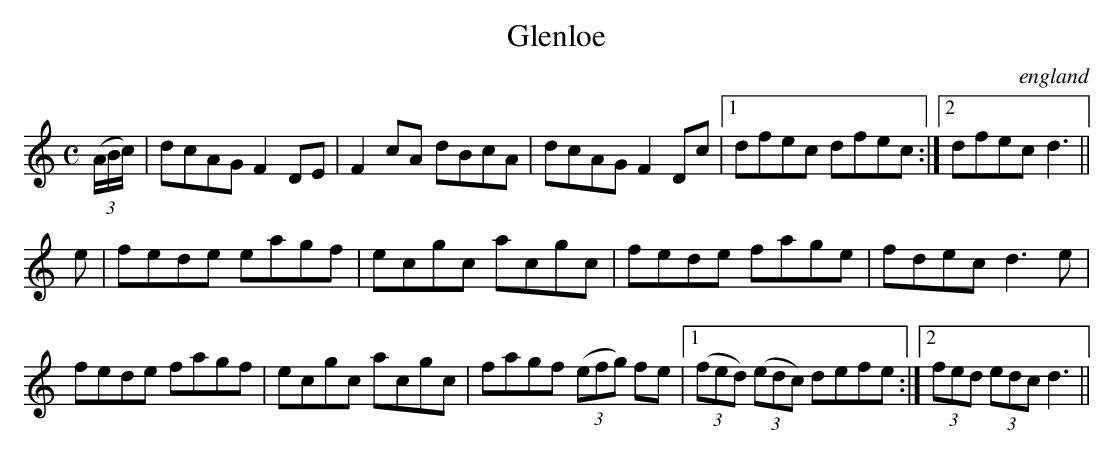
X:1
T:Glenloe
O:england
L:1/8
M:C
K:C
((3A/B/c/)|dcAG F2 DE|F2 cA dBcA|dcAG F2 Dc|1 dfec dfec:|2 dfec d3||
e|fede eagf|ecgc acgc|fede fage|fdec d3 e|
fede fagf|ecgc acgc|fagf ((3efg) fe|1 ((3fed) ((3edc) defe:|2\
(3fed (3edc d3||
